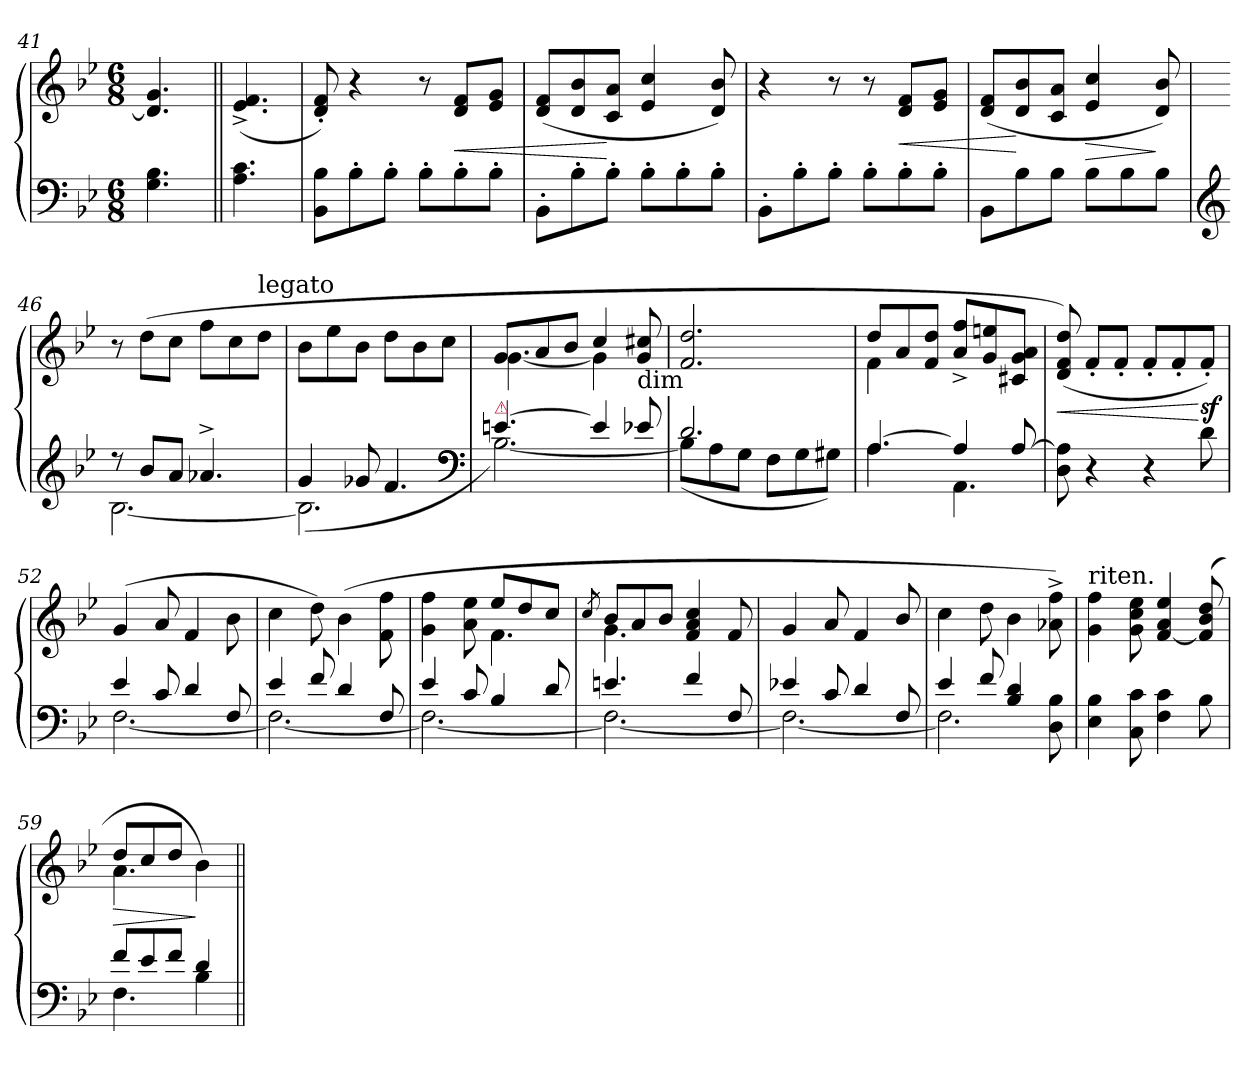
**kern	**kern	**dynam
*part1	*part1	*part1
*staff2	*staff1	*staff1/2
*clefF4	*clefG2	*
*k[b-e-]	*k[b-e-]	*
*B-:	*B-:	*
*M6/8	*M6/8	*
=41	=41	=41
4.G 4.B-	4.d] 4.g	.
=||	=||	=||
4.A 4.c	(<4.e-^ 4.f^	.
=42	=42	=42
8BB- 8B-L	8d'< 8f'<)	.
8B-'	4r	.
8B-'J	.	.
8B-'L	8r	.
8B-'	8d 8fL	<
8B-'J	8e- 8gJ	.
=43	=43	=43
8BB-'L	(>8d 8fL	.
8B-'	8d 8b-	.
8B-'J	8c 8aJ	[
8B-'L	4e- 4cc	.
8B-'	.	.
8B-'J	8d 8b-)	.
=44	=44	=44
8BB-'L	4r	.
8B-'	.	.
8B-'J	8r	.
8B-'L	8r	.
8B-'	8d 8fL	<
8B-'J	8e- 8gJ	.
=45	=45	=45
8BB-/L	(>8d 8fL	.
8B-\	8d 8b-	[
8B-\J	8c 8aJ	.
8B-L	4e- 4cc	>
8B-	.	.
8B-J	8d 8b-)	]
=46	=46	=46
*clefG2	*	*
*^	*	*
8r	[2.B-	8r	.
8b-L	.	(>8ddL	.
8aJ	.	8ccJ	.
4.a-X^	.	8ffL	.
.	.	8cc	.
!	!	!LO:TX:a:t=legato	!
.	.	8ddJ	.
=47	=47	=47	=47
4g	(<2.B-]	8b-L	.
.	.	8ee-	.
8g-X	.	8b-J	.
4.f	.	8ddL	.
.	.	8b-	.
.	.	8ccJ	.
*clefF4	*	*	*
=48	=48	=48	=48
*	*	*^	*
!LO:TX:a:color=crimson:t=⚠	!	!	!	!
[4.en	[2.B-)	8gL	[4.g	.
.	.	8a	.	.
.	.	8b-J	.	.
4e]	.	4cc	4g]	.
!	!	!LO:TX:c:t=dim	!	!
8e-X	.	8g 8cc#X	8reyy	.
*	*	*v	*v	*
=49	=49	=49	=49
2.d	(>8B-L]	2.f 2.dd	.
.	8A	.	.
.	8GJ	.	.
.	8FL	.	.
.	8G	.	.
.	8G#XJ)	.	.
=50	=50	=50	=50
*	*	*^	*
[4.A	4.A	8ddL	4f	.
.	.	8a	.	.
.	.	8f 8ddJ	8rcyy	.
4A]	4.AA	8a^< 8ff^<L	4.rcyy	.
.	.	8g 8een	.	.
[8A	.	8c#X 8g 8aJ	.	.
*v	*v	*	*	*
*	*v	*v	*
=51	=51	=51
8D 8A]	(>8d 8f 8dd)	<
4r	8f'L	.
.	8f'J	.
4r	8f'L	.
.	8f'	.
8d	8f'J)	[ sf
=52	=52	=52
*^	*	*
4e-	[2.F	(>4g	.
8c	.	8a	.
4d	.	4f	.
8F	.	8b-	.
=53	=53	=53	=53
4e-	2.F_	4cc	.
8f	.	8dd)	.
4d	.	(>4b-	.
8F	.	8f 8ff	.
=54	=54	=54	=54
*	*	*^	*
4e-	2.F_	4g 4ff	4.rcyy	.
8c	.	8a 8ee-	.	.
4B-	.	8ee-L	4.f	.
.	.	8dd	.	.
8d	.	8ccJ	.	.
=55	=55	=55	=55	=55
.	.	8qcc/	.	.
4.en	2.F_	8b-L	4.g	.
.	.	8a	.	.
.	.	8b-J	.	.
4f	.	4f 4a 4cc	4.rcyy	.
8F	.	8f	.	.
*	*	*v	*v	*
=56	=56	=56	=56
4e-X	2.F_	4g	.
8c	.	8a	.
4d	.	4f	.
8F	.	8b-/	.
=57	=57	=57	=57
4e-	2.F]	4cc	.
8f	.	8dd	.
4B- 4d	.	4b-	.
8D\ 8B-\	.	8a-X^< 8ff^<)	.
*v	*v	*	*
=58	=58	=58
!	!LO:TX:a:t=riten.	!
4E- 4B-	4g 4ff	.
8C 8c	8g 8cc 8ee-	.
4F 4c	[4f 4a 4ee-	.
8B-	(>8f] 8b- 8dd	.
=59	=59	=59
*^	*^	*
8fL	4.F	8ddL	4.a	>
8e-	.	8cc	.	.
8fJ	.	8ddJ	.	.
4d	4B-	4b-\)	4reyy	]
*v	*v	*	*	*
*	*v	*v	*
=||	=||	=||
*-	*-	*-
